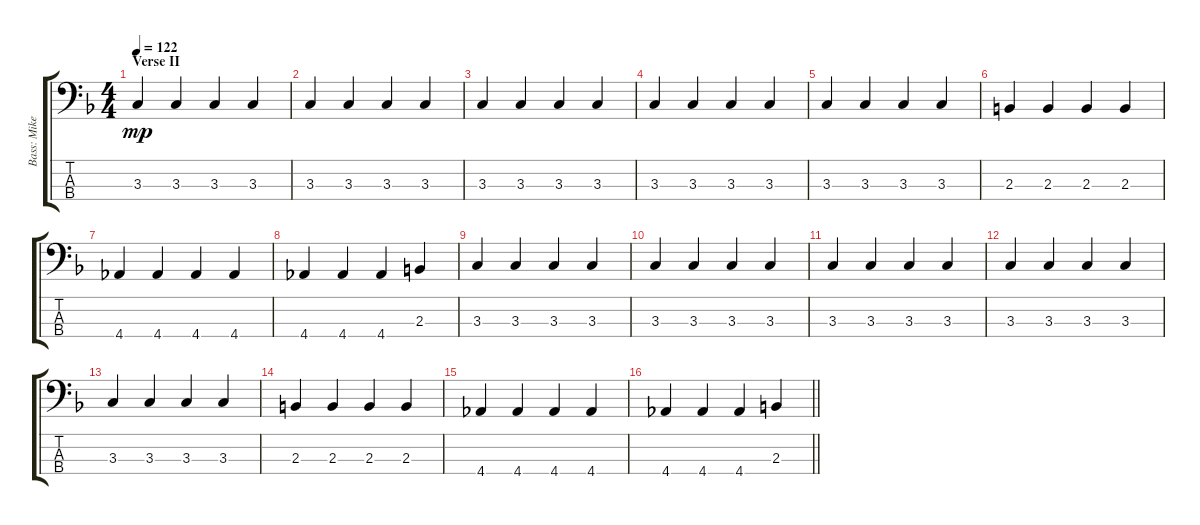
\track ("Bass: Mike" "Bass: Mike") {instrument electricbassfinger}
\staff {score tabs}
\tuning (G2 D2 A1 E1) {hide}
\ts (4 4)
\section ("" "Verse II")
\tempo 122
\clef f4
\ks f
3.3.4{dy mp} 3.3.4 3.3.4 3.3.4 |
3.3.4 3.3.4 3.3.4 3.3.4 |
3.3.4 3.3.4 3.3.4 3.3.4 |
3.3.4 3.3.4 3.3.4 3.3.4 |
3.3.4 3.3.4 3.3.4 3.3.4 |
2.3.4 2.3.4 2.3.4 2.3.4 |
4.4.4 4.4.4 4.4.4 4.4.4 |
4.4.4 4.4.4 4.4.4 2.3.4 |
3.3.4 3.3.4 3.3.4 3.3.4 |
3.3.4 3.3.4 3.3.4 3.3.4 |
3.3.4 3.3.4 3.3.4 3.3.4 |
3.3.4 3.3.4 3.3.4 3.3.4 |
3.3.4 3.3.4 3.3.4 3.3.4 |
2.3.4 2.3.4 2.3.4 2.3.4 |
4.4.4 4.4.4 4.4.4 4.4.4 |
\barLineRight lightlight
4.4.4 4.4.4 4.4.4 2.3.4
